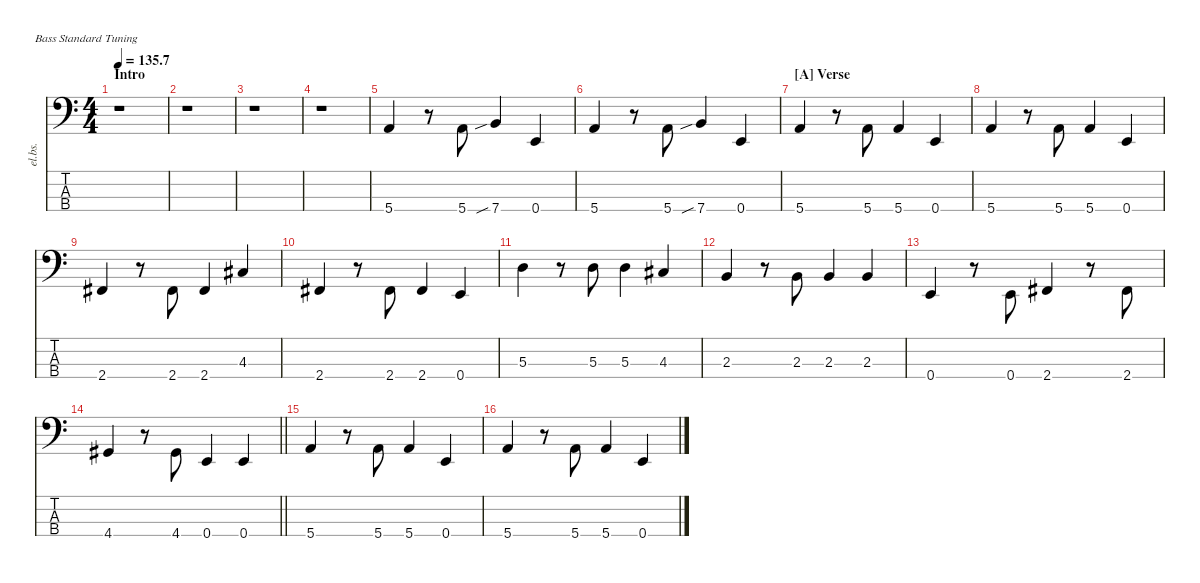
\defaultSystemsLayout 4
\hideDynamics
\bracketExtendMode nobrackets
\track ("Electric Bass" "el.bs.") {mute instrument electricbassfinger}
\staff {score tabs}
\tuning (G2 D2 A1 E1)
\ts (4 4)
\section ("" "Intro")
\tempo
135.7
\accidentals auto
\clef f4
\ottava regular
\simile none
\ks c
r.1{dy mf instrument electricbassfinger beam Down} |
r.1{beam Down} |
r.1{beam Down} |
r.1{beam Down} |
5.4.4{beam Up} r.8{beam Down} 5.4.8{beam Up} 7.4{sib}.4{beam Up} 0.4.4{beam Up} |
5.4.4{beam Up} r.8{beam Down} 5.4.8{beam Up} 7.4{sib}.4{beam Up} 0.4.4{beam Up} |
\section ("A" "Verse")
5.4.4{beam Up} r.8{beam Down} 5.4.8{beam Up} 5.4.4{beam Up} 0.4.4{beam Up} |
5.4.4{beam Up} r.8{beam Down} 5.4.8{beam Up} 5.4.4{beam Up} 0.4.4{beam Up} |
2.4{acc #}.4{beam Up} r.8{beam Down} 2.4{acc #}.8{beam Up} 2.4{acc #}.4{beam Up} 4.3{acc #}.4{beam Up} |
2.4{acc #}.4{beam Up} r.8{beam Down} 2.4{acc #}.8{beam Up} 2.4{acc #}.4{beam Up} 0.4.4{beam Up} |
5.3.4{beam Down} r.8{beam Down} 5.3.8{beam Down} 5.3.4{beam Down} 4.3{acc #}.4{beam Up} |
2.3.4{beam Up} r.8{beam Down} 2.3.8{beam Up} 2.3.4{beam Up} 2.3.4{beam Up} |
0.4.4{beam Up} r.8{beam Down} 0.4.8{beam Up} 2.4{acc #}.4{beam Up} r.8{beam Down} 2.4{acc #}.8{beam Up} |
\barLineRight lightlight
4.4{acc #}.4{beam Up} r.8{beam Down} 4.4{acc #}.8{beam Up} 0.4.4{beam Up} 0.4.4{beam Up} |
5.4.4{beam Up} r.8{beam Down} 5.4.8{beam Up} 5.4.4{beam Up} 0.4.4{beam Up} |
5.4.4{beam Up} r.8{beam Down} 5.4.8{beam Up} 5.4.4{beam Up} 0.4.4{beam Up}
